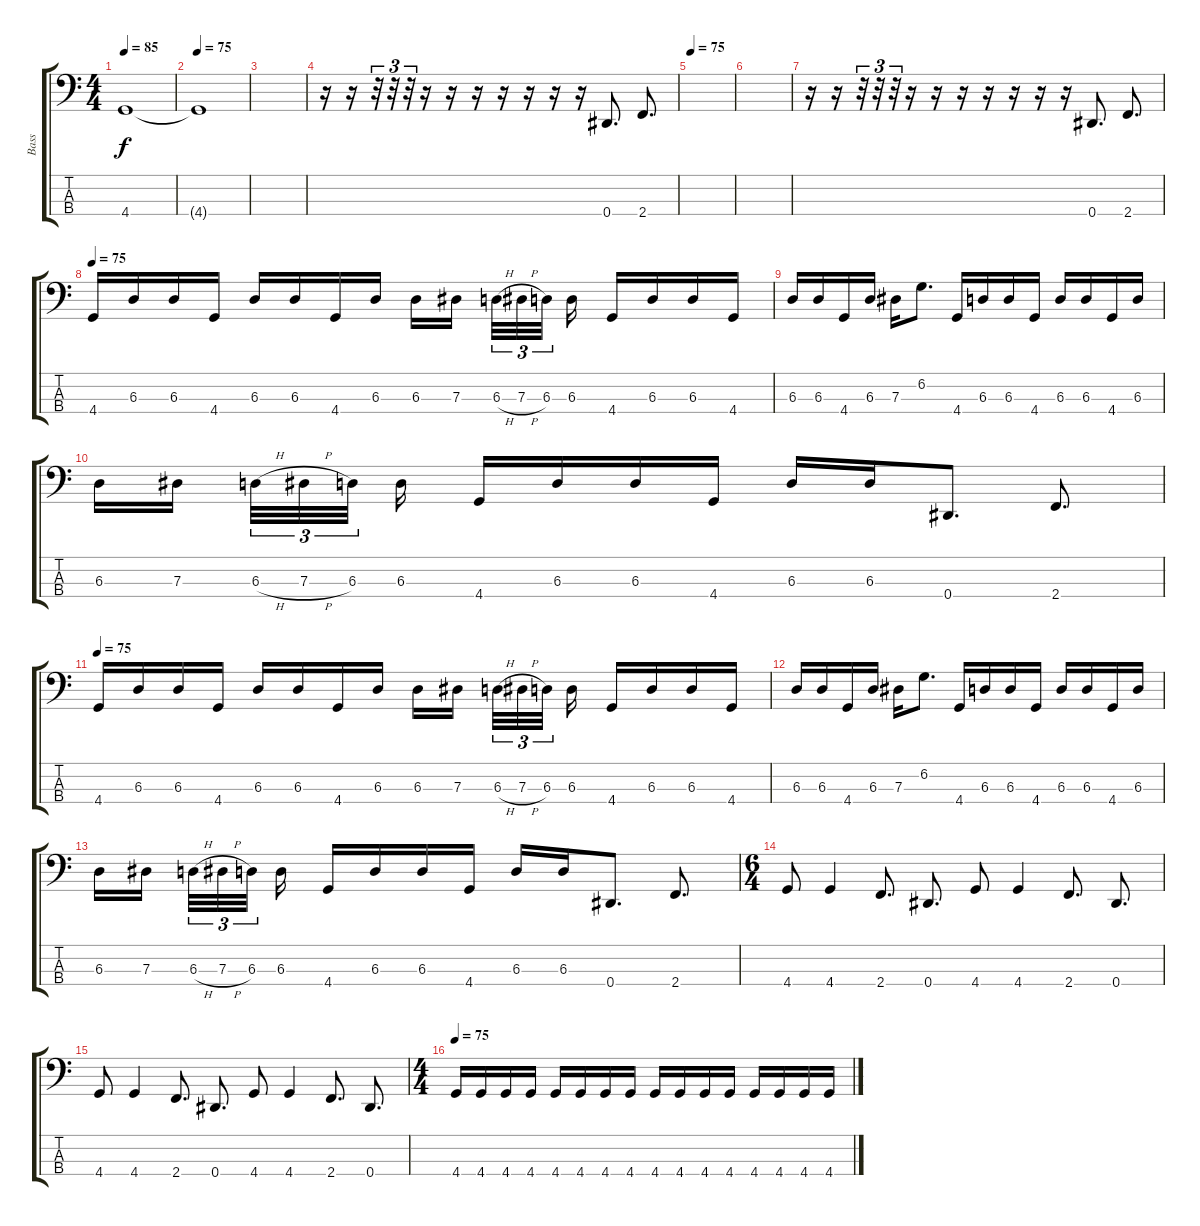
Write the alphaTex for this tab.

\track ("Bass" "Bass") {instrument electricbassfinger}
\staff {score tabs}
\tuning (Gb2 Db2 Ab1 Eb1) {hide}
\ts (4 4)
\tempo 85
\clef f4
\ks c
4.4.1{dy f} |
\tempo 75
4.4{t}.1 |
|
r.16 r.16 r.32{tu (3 2)} r.32{tu (3 2)} r.32{tu (3 2)} r.16 r.16 r.16 r.16 r.16 r.16 r.16 0.4.8{d} 2.4.8{d} |
\tempo 75
|
|
r.16 r.16 r.32{tu (3 2)} r.32{tu (3 2)} r.32{tu (3 2)} r.16 r.16 r.16 r.16 r.16 r.16 r.16 0.4.8{d} 2.4.8{d} |
\tempo 75
4.4.16 6.3.16 6.3.16 4.4.16 6.3.16 6.3.16 4.4.16 6.3.16 6.3.16 7.3.16{beam splitsecondary} 6.3{h}.32{tu (3 2)} 7.3{h}.32{tu (3 2)} 6.3.32{tu (3 2) beam splitsecondary} 6.3.16 4.4.16 6.3.16 6.3.16 4.4.16 |
6.3.16 6.3.16 4.4.16 6.3.16 7.3.16 6.2.8{d} 4.4.16 6.3.16 6.3.16 4.4.16 6.3.16 6.3.16 4.4.16 6.3.16 |
6.3.16 7.3.16{beam splitsecondary} 6.3{h}.32{tu (3 2)} 7.3{h}.32{tu (3 2)} 6.3.32{tu (3 2) beam splitsecondary} 6.3.16 4.4.16 6.3.16 6.3.16 4.4.16 6.3.16 6.3.16 0.4.8{d} 2.4.8{d} |
\tempo 75
4.4.16 6.3.16 6.3.16 4.4.16 6.3.16 6.3.16 4.4.16 6.3.16 6.3.16 7.3.16{beam splitsecondary} 6.3{h}.32{tu (3 2)} 7.3{h}.32{tu (3 2)} 6.3.32{tu (3 2) beam splitsecondary} 6.3.16 4.4.16 6.3.16 6.3.16 4.4.16 |
6.3.16 6.3.16 4.4.16 6.3.16 7.3.16 6.2.8{d} 4.4.16 6.3.16 6.3.16 4.4.16 6.3.16 6.3.16 4.4.16 6.3.16 |
6.3.16 7.3.16{beam splitsecondary} 6.3{h}.32{tu (3 2)} 7.3{h}.32{tu (3 2)} 6.3.32{tu (3 2) beam splitsecondary} 6.3.16 4.4.16 6.3.16 6.3.16 4.4.16 6.3.16 6.3.16 0.4.8{d} 2.4.8{d} |
\ts (6 4)
4.4.8 4.4.4 2.4.8{d} 0.4.8{d} 4.4.8 4.4.4 2.4.8{d} 0.4.8{d} |
4.4.8 4.4.4 2.4.8{d} 0.4.8{d} 4.4.8 4.4.4 2.4.8{d} 0.4.8{d} |
\ts (4 4)
\tempo 75
4.4.16 4.4.16 4.4.16 4.4.16 4.4.16 4.4.16 4.4.16 4.4.16 4.4.16 4.4.16 4.4.16 4.4.16 4.4.16 4.4.16 4.4.16 4.4.16
